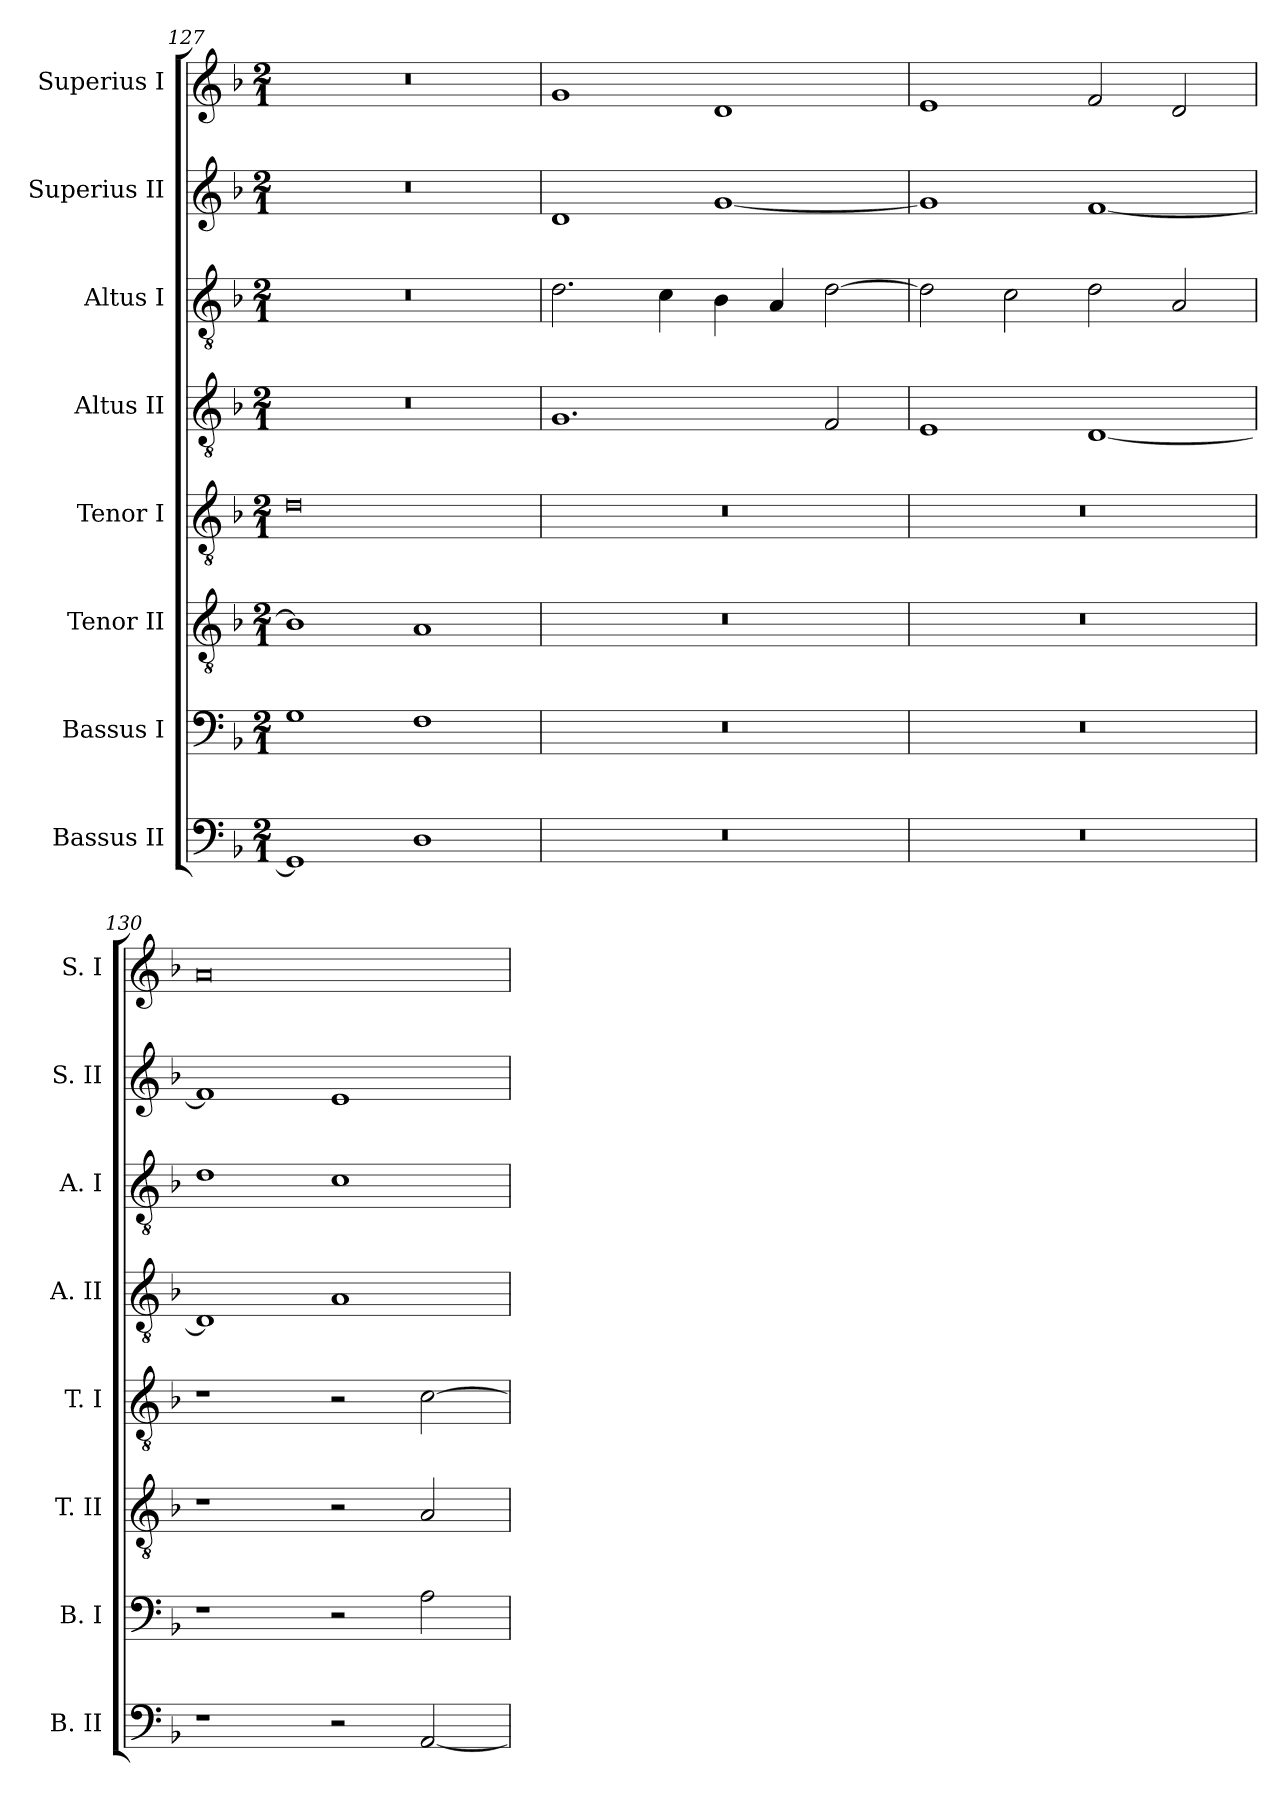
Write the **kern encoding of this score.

**kern	**kern	**kern	**kern	**kern	**kern	**kern	**kern
*part8	*part7	*part6	*part5	*part4	*part3	*part2	*part1
*staff8	*staff7	*staff6	*staff5	*staff4	*staff3	*staff2	*staff1
*I"Bassus II	*I"Bassus I	*I"Tenor II	*I"Tenor I	*I"Altus II	*I"Altus I	*I"Superius II	*I"Superius I
*I'B. II	*I'B. I	*I'T. II	*I'T. I	*I'A. II	*I'A. I	*I'S. II	*I'S. I
*clefF4	*clefF4	*clefGv2	*clefGv2	*clefGv2	*clefGv2	*clefG2	*clefG2
*k[b-]	*k[b-]	*k[b-]	*k[b-]	*k[b-]	*k[b-]	*k[b-]	*k[b-]
*F:	*F:	*F:	*F:	*F:	*F:	*F:	*F:
*M2/1	*M2/1	*M2/1	*M2/1	*M2/1	*M2/1	*M2/1	*M2/1
=127	=127	=127	=127	=127	=127	=127	=127
1GG]	1G	1B-]	0d	0r	0r	0r	0r
1D	1F	1A	.	.	.	.	.
=128	=128	=128	=128	=128	=128	=128	=128
0r	0r	0r	0r	1.G	2.d	1d	1g
.	.	.	.	.	4c	.	.
.	.	.	.	.	4B-	[1g	1d
.	.	.	.	.	4A	.	.
.	.	.	.	2F	[2d	.	.
=129	=129	=129	=129	=129	=129	=129	=129
0r	0r	0r	0r	1E	2d]	1g]	1e
.	.	.	.	.	2c	.	.
.	.	.	.	[1D	2d	[1f	2f
.	.	.	.	.	2A	.	2d
=130	=130	=130	=130	=130	=130	=130	=130
1r	1r	1r	1r	1D]	1d	1f]	0a
2r	2r	2r	2r	1A	1c	1e	.
[2AA	2A	2A	[2c	.	.	.	.
=	=	=	=	=	=	=	=
*-	*-	*-	*-	*-	*-	*-	*-
